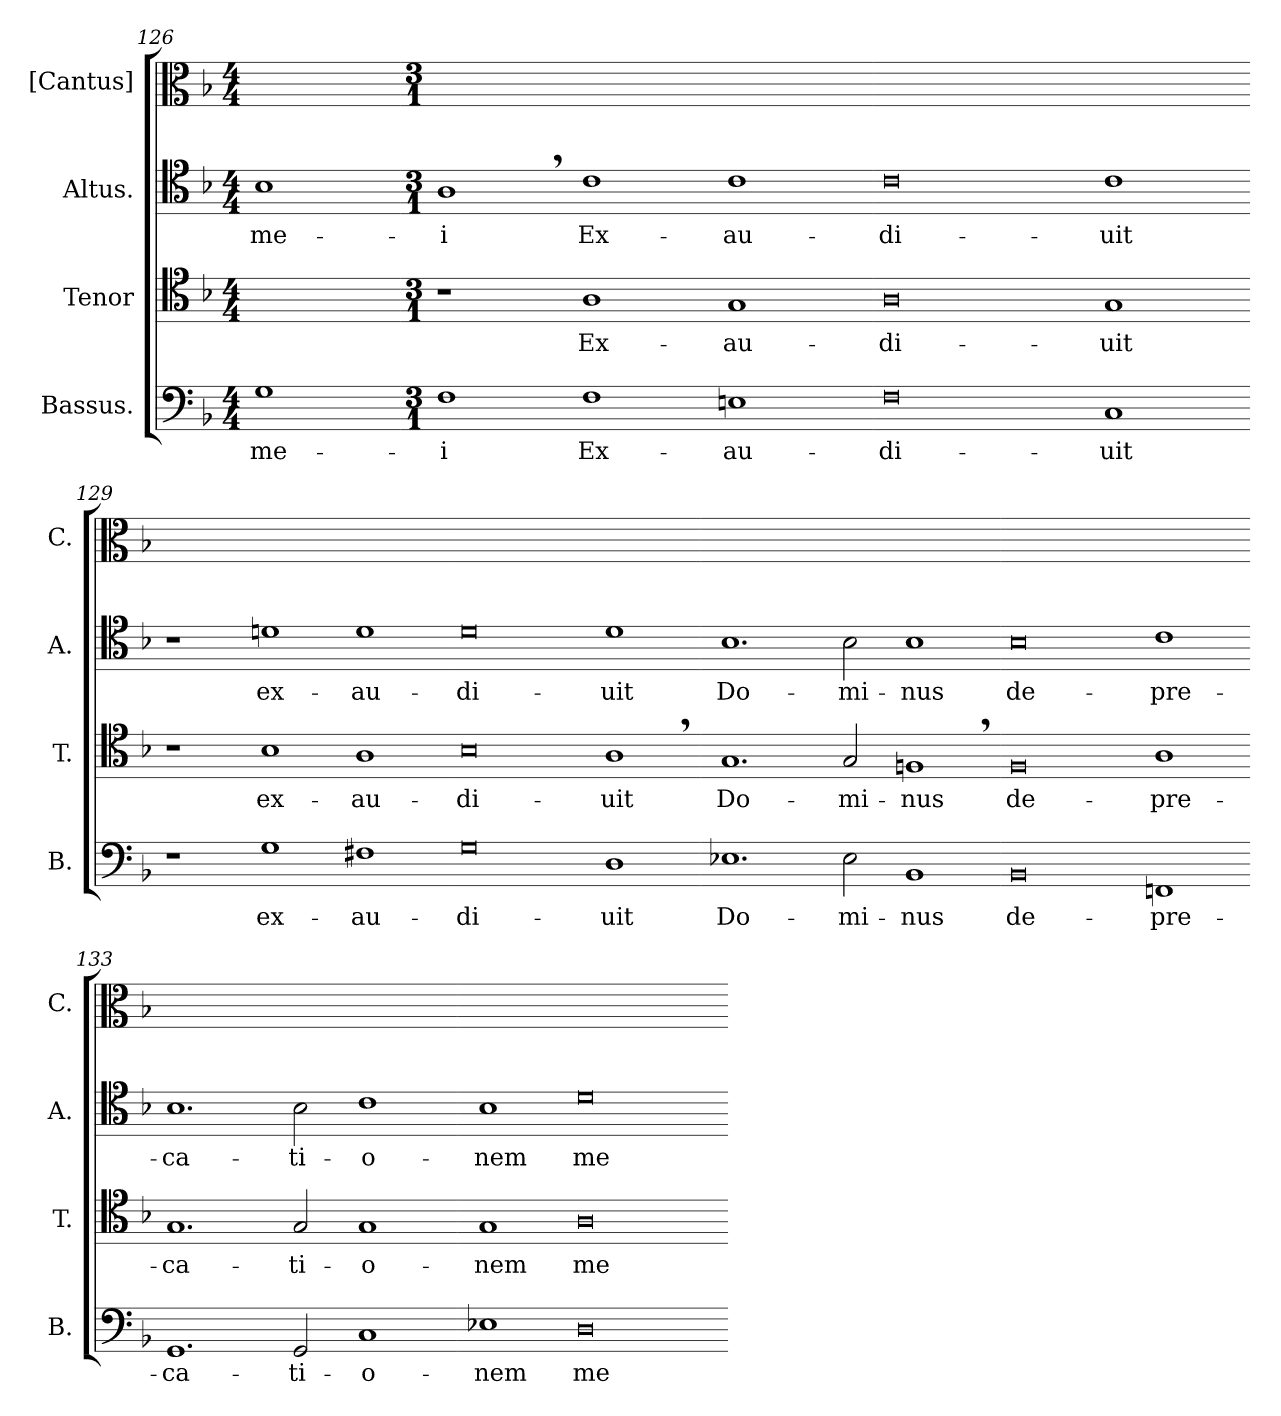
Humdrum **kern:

**kern	**text	**kern	**text	**kern	**text	**kern
*part4	*part4	*part3	*part3	*part2	*part2	*part1
*staff4	*staff4	*staff3	*staff3	*staff2	*staff2	*staff1
*I"Bassus.	*	*I"Tenor	*	*I"Altus.	*	*I"[Cantus]
*I'B.	*	*I'T.	*	*I'A.	*	*I'C.
*clefF4	*	*clefC4	*	*clefC4	*	*clefC3
*k[b-]	*	*k[b-]	*	*k[b-]	*	*k[b-]
*F:	*	*F:	*	*F:	*	*F:
*M4/4	*	*M4/4	*	*M4/4	*	*M4/4
=126	=126	=126	=126	=126	=126	=126
1G\	me-	1ryy	.	1B-\	me-	1ryy
=127-	=127-	=127-	=127-	=127-	=127-	=127-
*M3/1	*	*M3/1	*	*M3/1	*	*M3/1
1F\	-i	1r	.	1A,<\	-i	1%3ryy
1F\	Ex-	1A\	Ex-	1c\	Ex-	.
1En\	-au-	1G/	-au-	1c\	-au-	.
=128-	=128-	=128-	=128-	=128-	=128-	=128-
0F\	-di-	0A\	-di-	0c\	-di-	1%3ryy
1C/	-uit	1G/	-uit	1c\	-uit	.
=129-	=129-	=129-	=129-	=129-	=129-	=129-
1r	.	1r	.	1r	.	1%3ryy
!	!LO:LY:i	!	!LO:LY:i	!	!LO:LY:i	!
1G\	ex-	1B-\	ex-	1dn\	ex-	.
!	!LO:LY:i	!	!LO:LY:i	!	!LO:LY:i	!
1F#X\	-au-	1A\	-au-	1d\	-au-	.
=130-	=130-	=130-	=130-	=130-	=130-	=130-
!	!LO:LY:i	!	!LO:LY:i	!	!LO:LY:i	!
0G\	-di-	0B-\	-di-	0d\	-di-	1%3ryy
!	!LO:LY:i	!	!LO:LY:i	!	!LO:LY:i	!
1D\	-uit	1A,<\	-uit	1d\	-uit	.
=131-	=131-	=131-	=131-	=131-	=131-	=131-
1.E-X\	Do-	1.G/	Do-	1.B-\	Do-	1%3ryy
2E-\	-mi-	2G/	-mi-	2B-\	-mi-	.
1BB-/	-nus	1Fn,</	-nus	1B-\	-nus	.
=132-	=132-	=132-	=132-	=132-	=132-	=132-
0BB-/	de-	0F/	de-	0B-\	de-	1%3ryy
1FFn/	-pre-	1A\	-pre-	1c\	-pre-	.
=133-	=133-	=133-	=133-	=133-	=133-	=133-
1.GG/	-ca-	1.G/	-ca-	1.B-\	-ca-	1%3ryy
2GG/	-ti-	2G/	-ti-	2B-\	-ti-	.
1C/	-o-	1G/	-o-	1c\	-o-	.
=134-	=134-	=134-	=134-	=134-	=134-	=134-
1E-X\	-nem	1G/	-nem	1B-\	-nem	1%3ryy
0D\	me-	0A\	me-	0d\	me-	.
=-	=-	=-	=-	=-	=-	=-
*-	*-	*-	*-	*-	*-	*-
